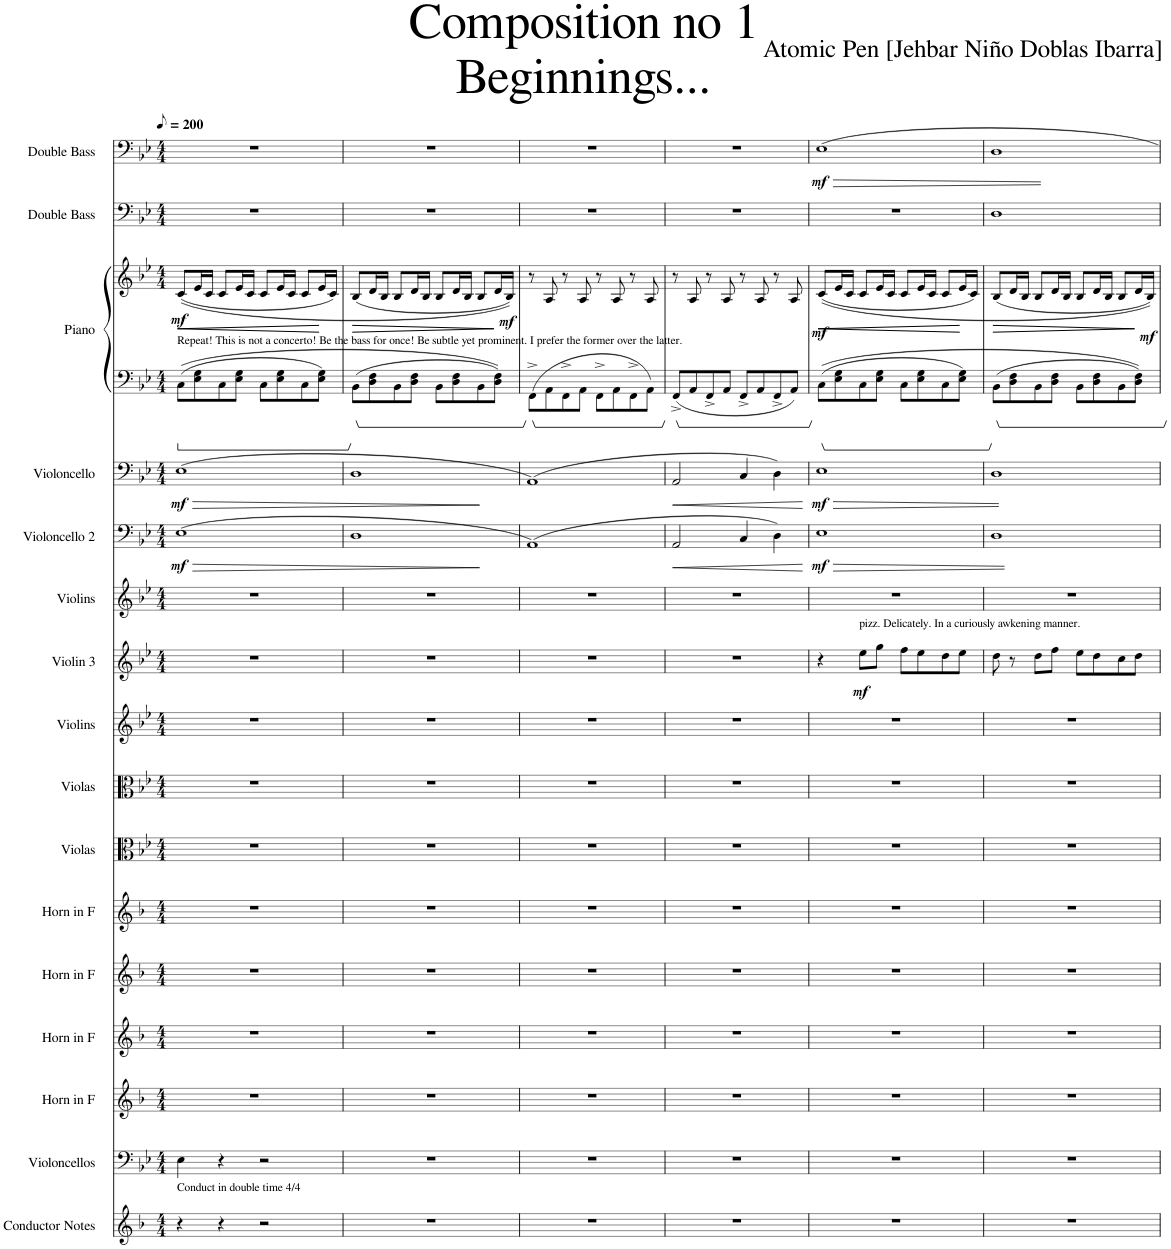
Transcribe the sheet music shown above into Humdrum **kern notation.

**kern	**kern	**kern	**kern	**kern	**kern	**kern	**kern	**kern	**kern	**dynam	**kern	**kern	**dynam	**kern	**dynam	**kern	**kern	**dynam	**kern	**kern	**dynam
*part16	*part15	*part14	*part13	*part12	*part11	*part10	*part9	*part8	*part7	*part7	*part6	*part5	*part5	*part4	*part4	*part3	*part3	*part3	*part2	*part1	*part1
*staff17	*staff16	*staff15	*staff14	*staff13	*staff12	*staff11	*staff10	*staff9	*staff8	*staff8	*staff7	*staff6	*staff6	*staff5	*staff5	*staff4	*staff3	*staff3/4	*staff2	*staff1	*staff1
*I"Conductor Notes	*I"Violoncellos	*I"Horn in F	*I"Horn in F	*I"Horn in F	*I"Horn in F	*I"Violas	*I"Violas	*I"Violins	*I"Violin 3	*	*I"Violins	*I"Violoncello 2	*	*I"Violoncello	*	*I"Piano	*	*	*I"Double Bass	*I"Double Bass	*
*I'Con. Nts.	*I'Vcs.	*	*	*	*	*I'Vlas.	*I'Vlas.	*I'Vlns.	*I'Vln. 3	*	*I'Vlns.	*I'Vc. 2	*	*I'Vc.	*	*I'Pno.	*	*	*I'Db.	*I'Db.	*
*clefG2	*clefF4	*clefG2	*clefG2	*clefG2	*clefG2	*clefC3	*clefC3	*clefG2	*clefG2	*	*clefG2	*clefF4	*	*clefF4	*	*clefF4	*clefG2	*	*clefF4	*clefF4	*
*Trd4c7	*	*Trd4c7	*Trd4c7	*Trd4c7	*Trd4c7	*	*	*	*	*	*	*	*	*	*	*	*	*	*Trd7c12	*Trd7c12	*
*k[b-]	*k[b-e-]	*k[b-]	*k[b-]	*k[b-]	*k[b-]	*k[b-e-]	*k[b-e-]	*k[b-e-]	*k[b-e-]	*	*k[b-e-]	*k[b-e-]	*	*k[b-e-]	*	*k[b-e-]	*k[b-e-]	*	*k[b-e-]	*k[b-e-]	*
*M4/4	*M4/4	*M4/4	*M4/4	*M4/4	*M4/4	*M4/4	*M4/4	*M4/4	*M4/4	*	*M4/4	*M4/4	*	*M4/4	*	*M4/4	*M4/4	*	*M4/4	*M4/4	*
*MM100	*MM100	*MM100	*MM100	*MM100	*MM100	*MM100	*MM100	*MM100	*MM100	*	*MM100	*MM100	*	*MM100	*	*MM100	*MM100	*	*MM100	*MM100	*
=1	=1	=1	=1	=1	=1	=1	=1	=1	=1	=1	=1	=1	=1	=1	=1	=1	=1	=1	=1	=1	=1
!	!	!	!	!	!	!	!	!	!	!	!	!	!	!	!	!LO:TX:a:t=Repeat! This is not a concerto! Be the bass for once! Be subtle yet prominent. I prefer the former over the latter.	!	!	!	!	!
!LO:TX:a:t=Conduct in double time 4/4	!	!	!	!	!	!	!	!	!	!	!	!	!	!	!	!	!	!	!	!	!
!	!	!	!	!	!	!	!	!	!	!	!	!	!LO:HP:b	!	!LO:HP:b	!	!	!LO:HP:b	!	!	!
!	!	!	!	!	!	!	!	!	!	!	!	!	!LO:DY:n=1:b	!	!LO:DY:n=1:b	!	!	!LO:DY:n=1:b	!	!	!
4r	4E-\	1r	1r	1r	1r	1r	1r	1r	1r	.	1r	(1E-	> mf	(1E-	> mf	8C\L	((8c/L	< mf	1r	1r	.
.	.	.	.	.	.	.	.	.	.	.	.	.	.	.	.	8E-\ 8G\	16e-/L	.	.	.	.
.	.	.	.	.	.	.	.	.	.	.	.	.	.	.	.	.	16c/JJ	.	.	.	.
4r	4r	.	.	.	.	.	.	.	.	.	.	.	.	.	.	8C\	8c/L	.	.	.	.
.	.	.	.	.	.	.	.	.	.	.	.	.	.	.	.	8E-\ 8G\J	16e-/L	.	.	.	.
.	.	.	.	.	.	.	.	.	.	.	.	.	.	.	.	.	16c/JJ	.	.	.	.
2r	2r	.	.	.	.	.	.	.	.	.	.	.	.	.	.	8C\L	8c/L	.	.	.	.
.	.	.	.	.	.	.	.	.	.	.	.	.	.	.	.	8E-\ 8G\	16e-/L	.	.	.	.
.	.	.	.	.	.	.	.	.	.	.	.	.	.	.	.	.	16c/JJ	.	.	.	.
.	.	.	.	.	.	.	.	.	.	.	.	.	.	.	.	8C\	8c/L	.	.	.	.
.	.	.	.	.	.	.	.	.	.	.	.	.	.	.	.	8E-\ 8G\J	16e-/L	.	.	.	.
.	.	.	.	.	.	.	.	.	.	.	.	.	.	.	.	.	16c/JJ)	.	.	.	.
.	.	.	.	.	.	.	.	.	.	.	.	.	.	.	.	.	.	[	.	.	.
=2	=2	=2	=2	=2	=2	=2	=2	=2	=2	=2	=2	=2	=2	=2	=2	=2	=2	=2	=2	=2	=2
!	!	!	!	!	!	!	!	!	!	!	!	!	!	!	!	!	!	!LO:HP:b	!	!	!
1r	1r	1r	1r	1r	1r	1r	1r	1r	1r	.	1r	1D	.	1D	.	8BB-\L	(8B-/L	>	1r	1r	.
.	.	.	.	.	.	.	.	.	.	.	.	.	.	.	.	8D\ 8F\	16d/L	.	.	.	.
.	.	.	.	.	.	.	.	.	.	.	.	.	.	.	.	.	16B-/JJ	.	.	.	.
.	.	.	.	.	.	.	.	.	.	.	.	.	.	.	.	8BB-\	8B-/L	.	.	.	.
.	.	.	.	.	.	.	.	.	.	.	.	.	.	.	.	8D\ 8F\J	16d/L	.	.	.	.
.	.	.	.	.	.	.	.	.	.	.	.	.	.	.	.	.	16B-/JJ	.	.	.	.
.	.	.	.	.	.	.	.	.	.	.	.	.	.	.	.	8BB-\L	8B-/L	.	.	.	.
.	.	.	.	.	.	.	.	.	.	.	.	.	.	.	.	8D\ 8F\	16d/L	.	.	.	.
.	.	.	.	.	.	.	.	.	.	.	.	.	.	.	.	.	16B-/JJ	.	.	.	.
.	.	.	.	.	.	.	.	.	.	.	.	.	.	.	.	8BB-\	8B-/L	.	.	.	.
.	.	.	.	.	.	.	.	.	.	.	.	.	.	.	.	8D\ 8F\J	16d/L	.	.	.	.
!	!	!	!	!	!	!	!	!	!	!	!	!	!	!	!	!	!	!LO:DY:b	!	!	!
.	.	.	.	.	.	.	.	.	.	.	.	.	.	.	.	.	16B-/JJ))	mf	.	.	.
.	.	.	.	.	.	.	.	.	.	.	.	.	.	.	.	.	.	]	.	.	.
=3	=3	=3	=3	=3	=3	=3	=3	=3	=3	=3	=3	=3	=3	=3	=3	=3	=3	=3	=3	=3	=3
1r	1r	1r	1r	1r	1r	1r	1r	1r	1r	.	1r	(1AA)	.	(1AA)	.	8FF^\L	8r	.	1r	1r	.
.	.	.	.	.	.	.	.	.	.	.	.	.	.	.	.	8AA\	8A/	.	.	.	.
.	.	.	.	.	.	.	.	.	.	.	.	.	.	.	.	8FF^\	8r	.	.	.	.
.	.	.	.	.	.	.	.	.	.	.	.	.	.	.	.	8AA\J	8A/	.	.	.	.
.	.	.	.	.	.	.	.	.	.	.	.	.	.	.	.	8FF^\L	8r	.	.	.	.
.	.	.	.	.	.	.	.	.	.	.	.	.	.	.	.	8AA\	8A/	.	.	.	.
.	.	.	.	.	.	.	.	.	.	.	.	.	.	.	.	8FF^\	8r	.	.	.	.
.	.	.	.	.	.	.	.	.	.	.	.	.	.	.	.	8AA\J	8A/	.	.	.	.
.	.	.	.	.	.	.	.	.	.	.	.	.	]	.	]	.	.	.	.	.	.
=4	=4	=4	=4	=4	=4	=4	=4	=4	=4	=4	=4	=4	=4	=4	=4	=4	=4	=4	=4	=4	=4
!	!	!	!	!	!	!	!	!	!	!	!	!	!LO:HP:b	!	!LO:HP:b	!	!	!	!	!	!
1r	1r	1r	1r	1r	1r	1r	1r	1r	1r	.	1r	2AA/	<	2AA/	<	8FF^/L	8r	.	1r	1r	.
.	.	.	.	.	.	.	.	.	.	.	.	.	.	.	.	8AA/	8A/	.	.	.	.
.	.	.	.	.	.	.	.	.	.	.	.	.	.	.	.	8FF^/	8r	.	.	.	.
.	.	.	.	.	.	.	.	.	.	.	.	.	.	.	.	8AA/J	8A/	.	.	.	.
.	.	.	.	.	.	.	.	.	.	.	.	4C/	.	4C/	.	8FF^/L	8r	.	.	.	.
.	.	.	.	.	.	.	.	.	.	.	.	.	.	.	.	8AA/	8A/	.	.	.	.
.	.	.	.	.	.	.	.	.	.	.	.	4D\)	.	4D\)	.	8FF^/	8r	.	.	.	.
.	.	.	.	.	.	.	.	.	.	.	.	.	.	.	.	8AA/J	8A/	.	.	.	.
.	.	.	.	.	.	.	.	.	.	.	.	.	[	.	[	.	.	.	.	.	.
=5	=5	=5	=5	=5	=5	=5	=5	=5	=5	=5	=5	=5	=5	=5	=5	=5	=5	=5	=5	=5	=5
!	!	!	!	!	!	!	!	!	!	!	!	!	!LO:DY:b	!	!LO:DY:b	!	!	!LO:HP:b	!	!	!
!	!	!	!	!	!	!	!	!	!	!	!	!	!	!	!	!	!	!LO:DY:n=1:b	!	!	!LO:DY:b
1r	1r	1r	1r	1r	1r	1r	1r	1r	4r	.	1r	1E-	mf	1E-	mf	8C\L	((8c/L	< mf	1r	1E-	mf
.	.	.	.	.	.	.	.	.	.	.	.	.	.	.	.	8E-\ 8G\	16e-/L	.	.	.	.
.	.	.	.	.	.	.	.	.	.	.	.	.	.	.	.	.	16c/JJ	.	.	.	.
!	!	!	!	!	!	!	!	!	!LO:TX:a:t=pizz. Delicately. In a curiously awkening manner.	!	!	!	!	!	!	!	!	!	!	!	!
!	!	!	!	!	!	!	!	!	!	!LO:DY:b	!	!	!	!	!	!	!	!	!	!	!
.	.	.	.	.	.	.	.	.	8ee-\L	mf	.	.	.	.	.	8C\	8c/L	.	.	.	.
.	.	.	.	.	.	.	.	.	8gg\J	.	.	.	.	.	.	8E-\ 8G\J	16e-/L	.	.	.	.
.	.	.	.	.	.	.	.	.	.	.	.	.	.	.	.	.	16c/JJ	.	.	.	.
.	.	.	.	.	.	.	.	.	8ff\L	.	.	.	.	.	.	8C\L	8c/L	.	.	.	.
.	.	.	.	.	.	.	.	.	8ee-\	.	.	.	.	.	.	8E-\ 8G\	16e-/L	.	.	.	.
.	.	.	.	.	.	.	.	.	.	.	.	.	.	.	.	.	16c/JJ	.	.	.	.
.	.	.	.	.	.	.	.	.	8dd\	.	.	.	.	.	.	8C\	8c/L	.	.	.	.
.	.	.	.	.	.	.	.	.	8ee-\J	.	.	.	.	.	.	8E-\ 8G\J	16e-/L	.	.	.	.
.	.	.	.	.	.	.	.	.	.	.	.	.	.	.	.	.	16c/JJ)	.	.	.	.
.	.	.	.	.	.	.	.	.	.	.	.	.	.	.	.	.	.	[	.	.	.
=6	=6	=6	=6	=6	=6	=6	=6	=6	=6	=6	=6	=6	=6	=6	=6	=6	=6	=6	=6	=6	=6
!	!	!	!	!	!	!	!	!	!	!	!	!	!	!	!	!	!	!LO:HP:b	!	!	!
1r	1r	1r	1r	1r	1r	1r	1r	1r	8dd\	.	1r	1D	.	1D	.	8BB-\L	(8B-/L	>	1D	1D	.
.	.	.	.	.	.	.	.	.	8r	.	.	.	.	.	.	8D\ 8F\	16d/L	.	.	.	.
.	.	.	.	.	.	.	.	.	.	.	.	.	.	.	.	.	16B-/JJ	.	.	.	.
.	.	.	.	.	.	.	.	.	8dd\L	.	.	.	.	.	.	8BB-\	8B-/L	.	.	.	.
.	.	.	.	.	.	.	.	.	8ff\J	.	.	.	.	.	.	8D\ 8F\J	16d/L	.	.	.	.
.	.	.	.	.	.	.	.	.	.	.	.	.	.	.	.	.	16B-/JJ	.	.	.	.
.	.	.	.	.	.	.	.	.	8ee-\L	.	.	.	.	.	.	8BB-\L	8B-/L	.	.	.	.
.	.	.	.	.	.	.	.	.	8dd\	.	.	.	.	.	.	8D\ 8F\	16d/L	.	.	.	.
.	.	.	.	.	.	.	.	.	.	.	.	.	.	.	.	.	16B-/JJ	.	.	.	.
.	.	.	.	.	.	.	.	.	8cc\	.	.	.	.	.	.	8BB-\	8B-/L	.	.	.	.
.	.	.	.	.	.	.	.	.	8dd\J	.	.	.	.	.	.	8D\ 8F\J	16d/L	.	.	.	.
!	!	!	!	!	!	!	!	!	!	!	!	!	!	!	!	!	!	!LO:DY:b	!	!	!
.	.	.	.	.	.	.	.	.	.	.	.	.	.	.	.	.	16B-/JJ))	mf	.	.	.
.	.	.	.	.	.	.	.	.	.	.	.	.	.	.	.	.	.	]	.	.	.
=	=	=	=	=	=	=	=	=	=	=	=	=	=	=	=	=	=	=	=	=	=
*-	*-	*-	*-	*-	*-	*-	*-	*-	*-	*-	*-	*-	*-	*-	*-	*-	*-	*-	*-	*-	*-
